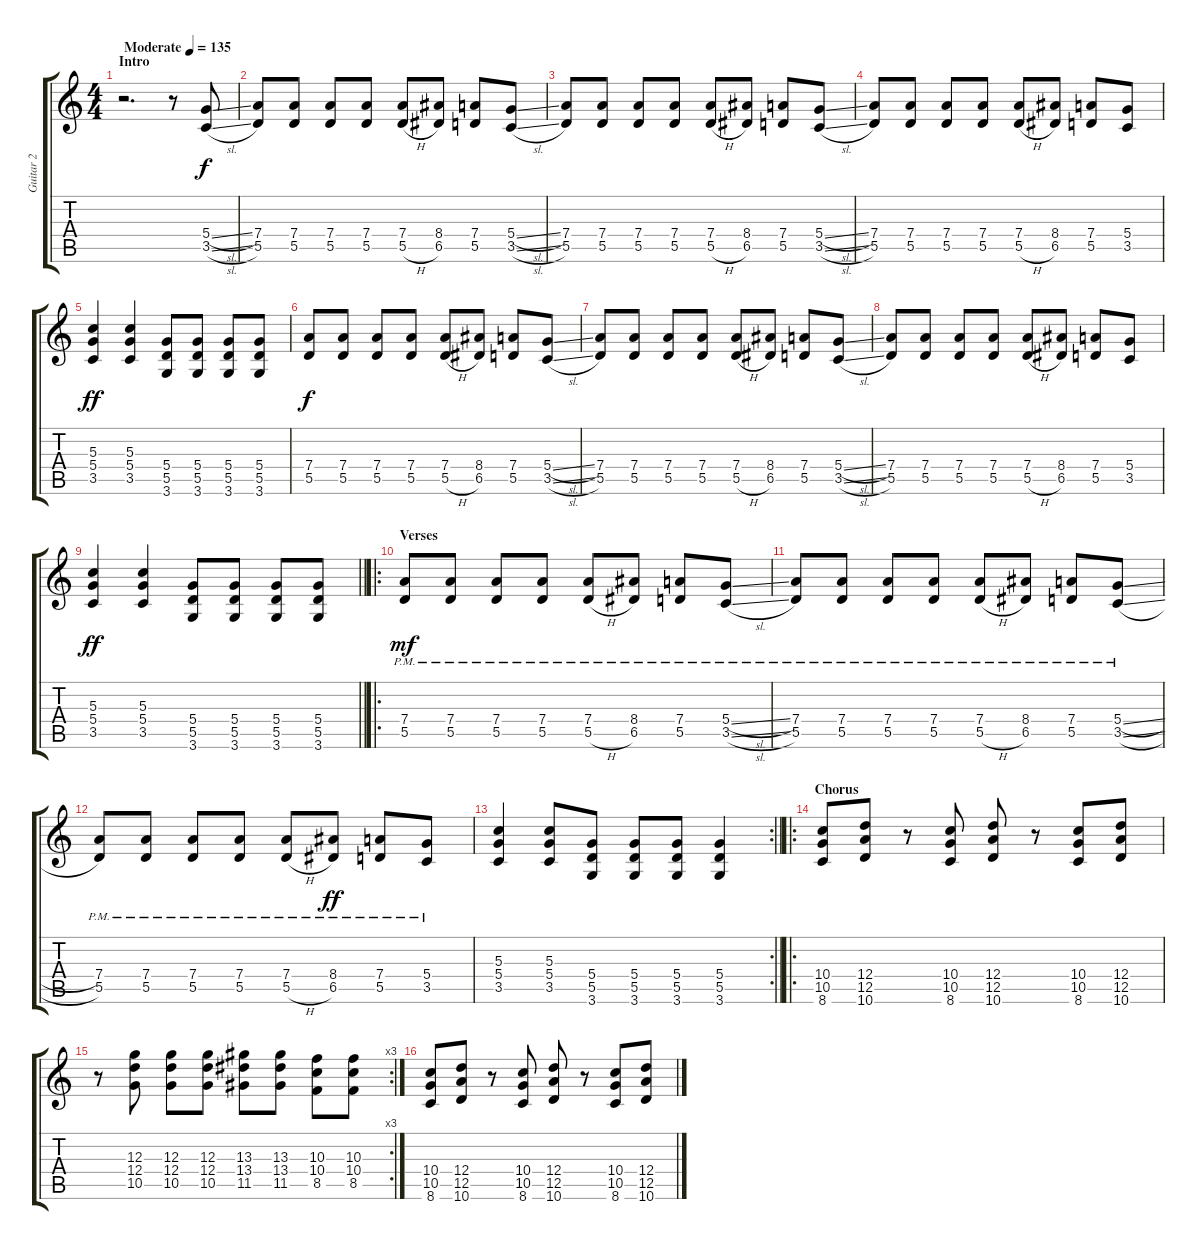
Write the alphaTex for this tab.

\track ("Guitar 2" "Guitar 2") {instrument distortionguitar}
\staff {score tabs}
\tuning (E4 B3 G3 D3 A2 E2) {hide}
\ts (4 4)
\section ("" "Intro")
\tempo (135 "Moderate")
\clef g2
\ks c
r.2{d dy f instrument distortionguitar} r.8 (5.4{sl} 3.5{sl}).8 |
(7.4 5.5).8 (7.4 5.5).8 (7.4 5.5).8 (7.4 5.5).8 (7.4 5.5{h}).8 (8.4 6.5).8 (7.4 5.5).8 (5.4{sl} 3.5{sl}).8 |
(7.4 5.5).8 (7.4 5.5).8 (7.4 5.5).8 (7.4 5.5).8 (7.4 5.5{h}).8 (8.4 6.5).8 (7.4 5.5).8 (5.4{sl} 3.5{sl}).8 |
(7.4 5.5).8 (7.4 5.5).8 (7.4 5.5).8 (7.4 5.5).8 (7.4 5.5{h}).8 (8.4 6.5).8 (7.4 5.5).8 (5.4 3.5).8 |
(5.3 5.4 3.5).4{dy ff} (5.3 5.4 3.5).4 (5.4 5.5 3.6).8 (5.4 5.5 3.6).8 (5.4 5.5 3.6).8 (5.4 5.5 3.6).8 |
(7.4 5.5).8{dy f} (7.4 5.5).8 (7.4 5.5).8 (7.4 5.5).8 (7.4 5.5{h}).8 (8.4 6.5).8 (7.4 5.5).8 (5.4{sl} 3.5{sl}).8 |
(7.4 5.5).8 (7.4 5.5).8 (7.4 5.5).8 (7.4 5.5).8 (7.4 5.5{h}).8 (8.4 6.5).8 (7.4 5.5).8 (5.4{sl} 3.5{sl}).8 |
(7.4 5.5).8 (7.4 5.5).8 (7.4 5.5).8 (7.4 5.5).8 (7.4 5.5{h}).8 (8.4 6.5).8 (7.4 5.5).8 (5.4 3.5).8 |
\barLineRight lightlight
(5.3 5.4 3.5).4{dy ff} (5.3 5.4 3.5).4 (5.4 5.5 3.6).8 (5.4 5.5 3.6).8 (5.4 5.5 3.6).8 (5.4 5.5 3.6).8 |
\ro
\section ("" "Verses")
(7.4{pm} 5.5{pm}).8{dy mf} (7.4{pm} 5.5{pm}).8 (7.4{pm} 5.5{pm}).8 (7.4{pm} 5.5{pm}).8 (7.4{pm} 5.5{h pm}).8 (8.4{pm} 6.5{pm}).8 (7.4{pm} 5.5{pm}).8 (5.4{sl pm} 3.5{sl pm}).8 |
(7.4{pm} 5.5{pm}).8 (7.4{pm} 5.5{pm}).8 (7.4{pm} 5.5{pm}).8 (7.4{pm} 5.5{pm}).8 (7.4{pm} 5.5{h pm}).8 (8.4{pm} 6.5{pm}).8 (7.4{pm} 5.5{pm}).8 (5.4{sl pm} 3.5{sl pm}).8 |
(7.4{pm} 5.5{pm}).8 (7.4{pm} 5.5{pm}).8 (7.4{pm} 5.5{pm}).8 (7.4{pm} 5.5{pm}).8 (7.4{pm} 5.5{h pm}).8 (8.4{pm} 6.5{pm}).8{dy ff} (7.4{pm} 5.5{pm}).8 (5.4{pm} 3.5{pm}).8 |
\rc 2
\barLineRight lightlight
(5.3 5.4 3.5).4 (5.3 5.4 3.5).8 (5.4 5.5 3.6).8 (5.4 5.5 3.6).8 (5.4 5.5 3.6).8 (5.4 5.5 3.6).4 |
\ro
\section ("" "Chorus")
(10.4 10.5 8.6).8 (12.4 12.5 10.6).8 r.8 (10.4 10.5 8.6).8 (12.4 12.5 10.6).8 r.8 (10.4 10.5 8.6).8 (12.4 12.5 10.6).8 |
\rc 3
r.8 (12.3 12.4 10.5).8 (12.3 12.4 10.5).8 (12.3 12.4 10.5).8 (13.3 13.4 11.5).8 (13.3 13.4 11.5).8 (10.3 10.4 8.5).8 (10.3 10.4 8.5).8 |
(10.4 10.5 8.6).8 (12.4 12.5 10.6).8 r.8 (10.4 10.5 8.6).8 (12.4 12.5 10.6).8 r.8 (10.4 10.5 8.6).8 (12.4 12.5 10.6).8
